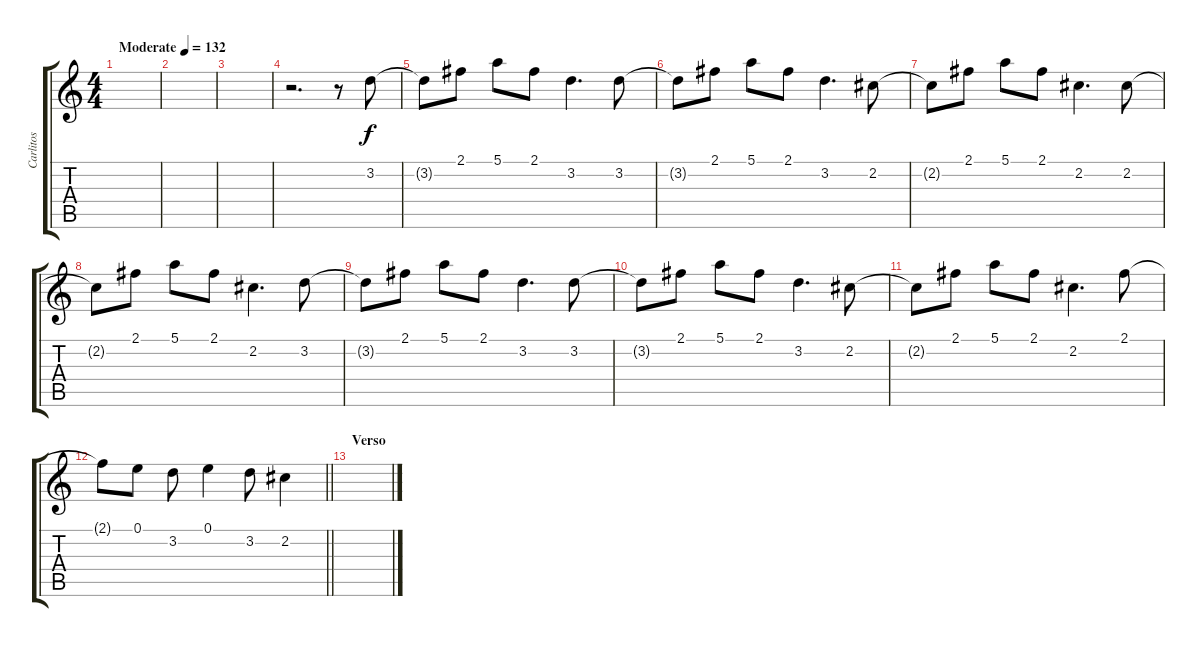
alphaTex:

\track ("Carlitos" "Carlitos") {instrument distortionguitar}
\staff {score tabs}
\tuning (E4 B3 G3 D3 A2 E2) {hide}
\ts (4 4)
\tempo (132 "Moderate")
\clef g2
\ks c
|
|
|
r.2{d} r.8 3.2.8 |
3.2{t}.8 2.1.8 5.1.8 2.1.8 3.2.4{d} 3.2.8 |
3.2{t}.8 2.1.8 5.1.8 2.1.8 3.2.4{d} 2.2.8 |
2.2{t}.8 2.1.8 5.1.8 2.1.8 2.2.4{d} 2.2.8 |
2.2{t}.8 2.1.8 5.1.8 2.1.8 2.2.4{d} 3.2.8 |
3.2{t}.8 2.1.8 5.1.8 2.1.8 3.2.4{d} 3.2.8 |
3.2{t}.8 2.1.8 5.1.8 2.1.8 3.2.4{d} 2.2.8 |
2.2{t}.8 2.1.8 5.1.8 2.1.8 2.2.4{d} 2.1.8 |
\barLineRight lightlight
2.1{t}.8 0.1.8 3.2.8 0.1.4 3.2.8 2.2.4 |
\section ("" "Verso")
